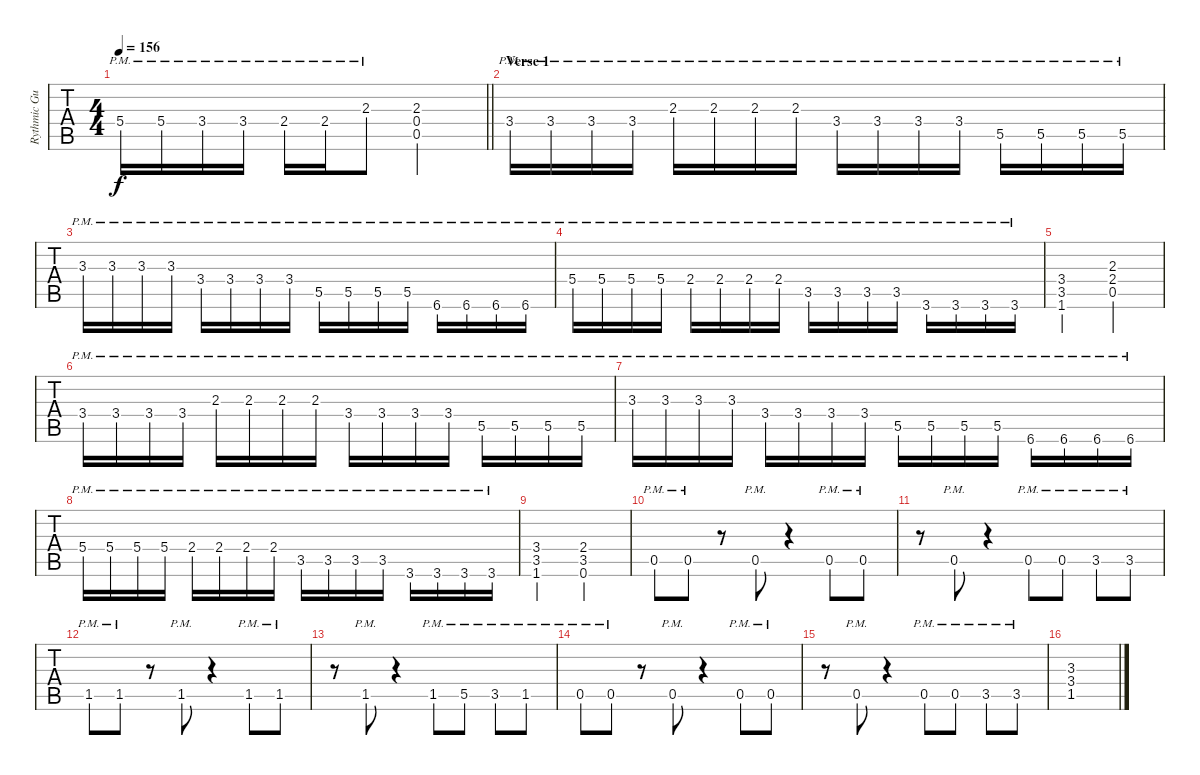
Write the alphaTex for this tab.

\track ("Rythmic Guitar (Jose A. Garrido)" "Rythmic Gu") {instrument distortionguitar}
\staff {tabs}
\tuning (Eb4 Bb3 Gb3 Db3 Ab2 Eb2) {hide}
\ts (4 4)
\tempo 156
\clef g2
\barLineRight lightlight
\ks c
5.4{pm}.16{dy f} 5.4{pm}.16 3.4{pm}.16 3.4{pm}.16 2.4{pm}.16 2.4{pm}.16 2.3{pm}.8 (2.3 0.4 0.5).2 |
\section ("" "Verse 1")
3.4{pm}.16{volume 10 balance 11} 3.4{pm}.16 3.4{pm}.16 3.4{pm}.16 2.3{pm}.16 2.3{pm}.16 2.3{pm}.16 2.3{pm}.16 3.4{pm}.16 3.4{pm}.16 3.4{pm}.16 3.4{pm}.16 5.5{pm}.16 5.5{pm}.16 5.5{pm}.16 5.5{pm}.16 |
3.3{pm}.16 3.3{pm}.16 3.3{pm}.16 3.3{pm}.16 3.4{pm}.16 3.4{pm}.16 3.4{pm}.16 3.4{pm}.16 5.5{pm}.16 5.5{pm}.16 5.5{pm}.16 5.5{pm}.16 6.6{pm}.16 6.6{pm}.16 6.6{pm}.16 6.6{pm}.16 |
5.4{pm}.16 5.4{pm}.16 5.4{pm}.16 5.4{pm}.16 2.4{pm}.16 2.4{pm}.16 2.4{pm}.16 2.4{pm}.16 3.5{pm}.16 3.5{pm}.16 3.5{pm}.16 3.5{pm}.16 3.6{pm}.16 3.6{pm}.16 3.6{pm}.16 3.6{pm}.16 |
(3.4 3.5 1.6).2{volume 13 balance 8} (2.3 2.4 0.5).2 |
3.4{pm}.16{volume 10 balance 11} 3.4{pm}.16 3.4{pm}.16 3.4{pm}.16 2.3{pm}.16 2.3{pm}.16 2.3{pm}.16 2.3{pm}.16 3.4{pm}.16 3.4{pm}.16 3.4{pm}.16 3.4{pm}.16 5.5{pm}.16 5.5{pm}.16 5.5{pm}.16 5.5{pm}.16 |
3.3{pm}.16 3.3{pm}.16 3.3{pm}.16 3.3{pm}.16 3.4{pm}.16 3.4{pm}.16 3.4{pm}.16 3.4{pm}.16 5.5{pm}.16 5.5{pm}.16 5.5{pm}.16 5.5{pm}.16 6.6{pm}.16 6.6{pm}.16 6.6{pm}.16 6.6{pm}.16 |
5.4{pm}.16 5.4{pm}.16 5.4{pm}.16 5.4{pm}.16 2.4{pm}.16 2.4{pm}.16 2.4{pm}.16 2.4{pm}.16 3.5{pm}.16 3.5{pm}.16 3.5{pm}.16 3.5{pm}.16 3.6{pm}.16 3.6{pm}.16 3.6{pm}.16 3.6{pm}.16 |
(3.4 3.5 1.6).2{volume 13 balance 8} (2.4 3.5 0.6).2 |
0.5{pm}.8 0.5{pm}.8 r.8 0.5{pm}.8 r.4 0.5{pm}.8 0.5{pm}.8 |
r.8 0.5{pm}.8 r.4 0.5{pm}.8 0.5{pm}.8 3.5{pm}.8 3.5{pm}.8 |
1.5{pm}.8 1.5{pm}.8 r.8 1.5{pm}.8 r.4 1.5{pm}.8 1.5{pm}.8 |
r.8 1.5{pm}.8 r.4 1.5{pm}.8 5.5{pm}.8 3.5{pm}.8 1.5{pm}.8 |
0.5{pm}.8 0.5{pm}.8 r.8 0.5{pm}.8 r.4 0.5{pm}.8 0.5{pm}.8 |
r.8 0.5{pm}.8 r.4 0.5{pm}.8 0.5{pm}.8 3.5{pm}.8 3.5{pm}.8 |
(3.3 3.4 1.5).1
